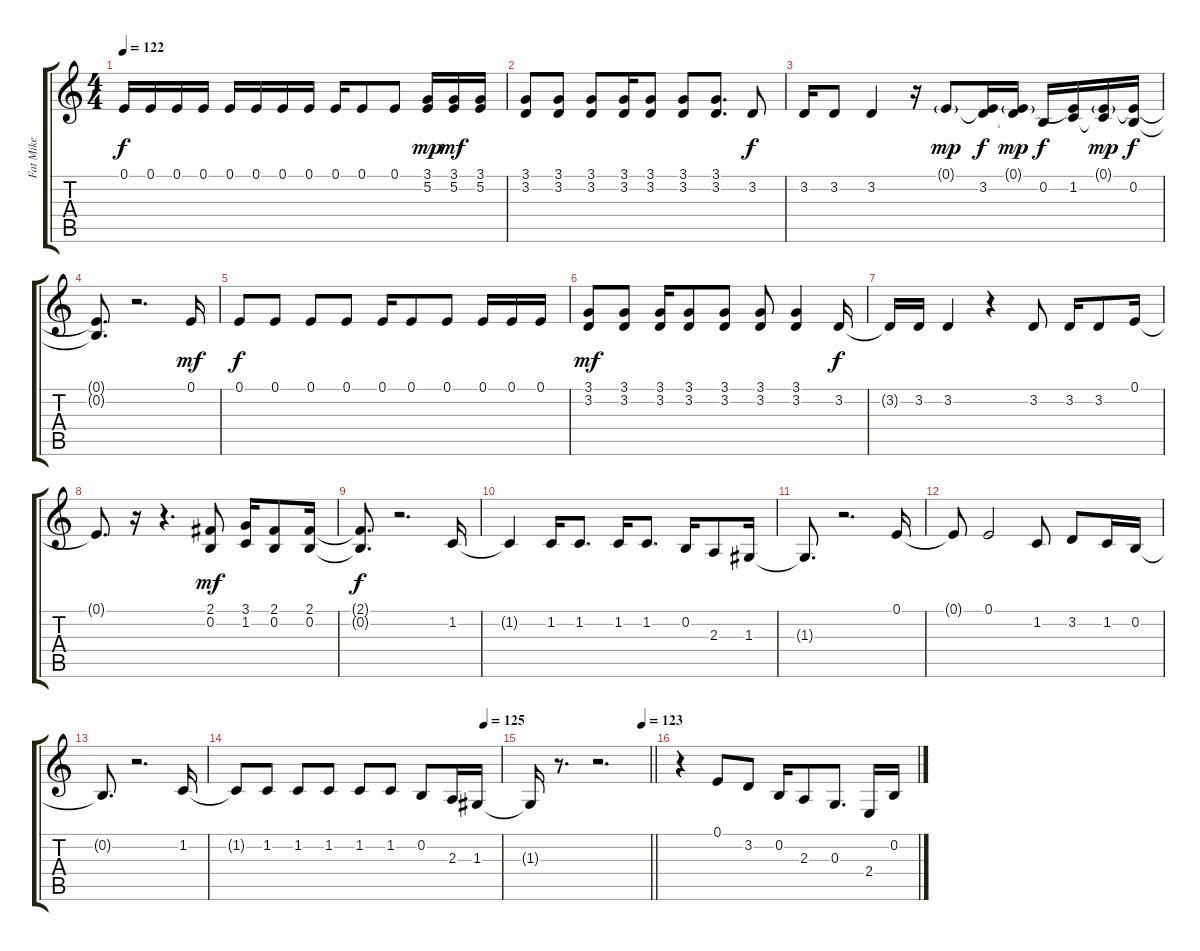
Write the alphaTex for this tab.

\track ("Fat Mike" "Fat Mike") {instrument bassoon}
\staff {score tabs}
\tuning (E4 B3 G3 D3 A2 E2) {hide}
\ts (4 4)
\section ("" "")
\tempo 122
\clef g2
\ks c
0.1.16{dy f} 0.1.16 0.1.16 0.1.16 0.1.16 0.1.16 0.1.16 0.1.16 0.1.16 0.1.8 0.1.8 (3.1 5.2).16{dy mp} (3.1 5.2).16{dy mf} (3.1 5.2).16 |
(3.1 3.2).8 (3.1 3.2).8 (3.1 3.2).8 (3.1 3.2).16 (3.1 3.2).8 (3.1 3.2).8 (3.1 3.2).8{d} 3.2.8{dy f} |
3.2.16 3.2.8 3.2.4 r.16 0.1{g}.8{dy mp} (0.1{t} 3.2).16{dy f} (0.1{g} 3.2{t}).16{dy mp} 0.2.16{dy f} (0.1{t} 1.2).16 (0.1{g} 1.2{t}).16{dy mp} (0.1{t} 0.2).16{dy f} |
(0.1{t} 0.2{t}).8{d} r.2{d} 0.1.16{dy mf} |
0.1.8{dy f} 0.1.8 0.1.8 0.1.8 0.1.16 0.1.8 0.1.8 0.1.16 0.1.16 0.1.16 |
(3.1 3.2).8{dy mf} (3.1 3.2).8 (3.1 3.2).16 (3.1 3.2).8 (3.1 3.2).8 (3.1 3.2).8 (3.1 3.2).4 3.2.16{dy f} |
3.2{t}.16 3.2.16 3.2.4 r.4 3.2.8 3.2.16 3.2.8 0.1.16 |
0.1{t}.8{d} r.16 r.4{d} (2.1 0.2).8{dy mf} (3.1 1.2).16 (2.1 0.2).8 (2.1 0.2).16 |
(2.1{t} 0.2{t}).8{d dy f} r.2{d} 1.2.16 |
1.2{t}.4 1.2.16 1.2.8{d} 1.2.16 1.2.8{d} 0.2.16 2.3.8 1.3.16 |
1.3{t}.8{d} r.2{d} 0.1.16 |
0.1{t}.8 0.1.2 1.2.8 3.2.8 1.2.16 0.2.16 |
0.2{t}.8{d} r.2{d} 1.2.16 |
\tempo (125 0.9375)
1.2{t}.8 1.2.8 1.2.8 1.2.8 1.2.8 1.2.8 0.2.8 2.3.16 1.3.16 |
\tempo (123 0.9375)
\barLineRight lightlight
1.3{t}.16 r.8{d} r.2{d} |
\section ("" "")
r.4 0.1.8 3.2.8 0.2.16 2.3.8 0.3.8{d} 2.4.16 0.2.16
